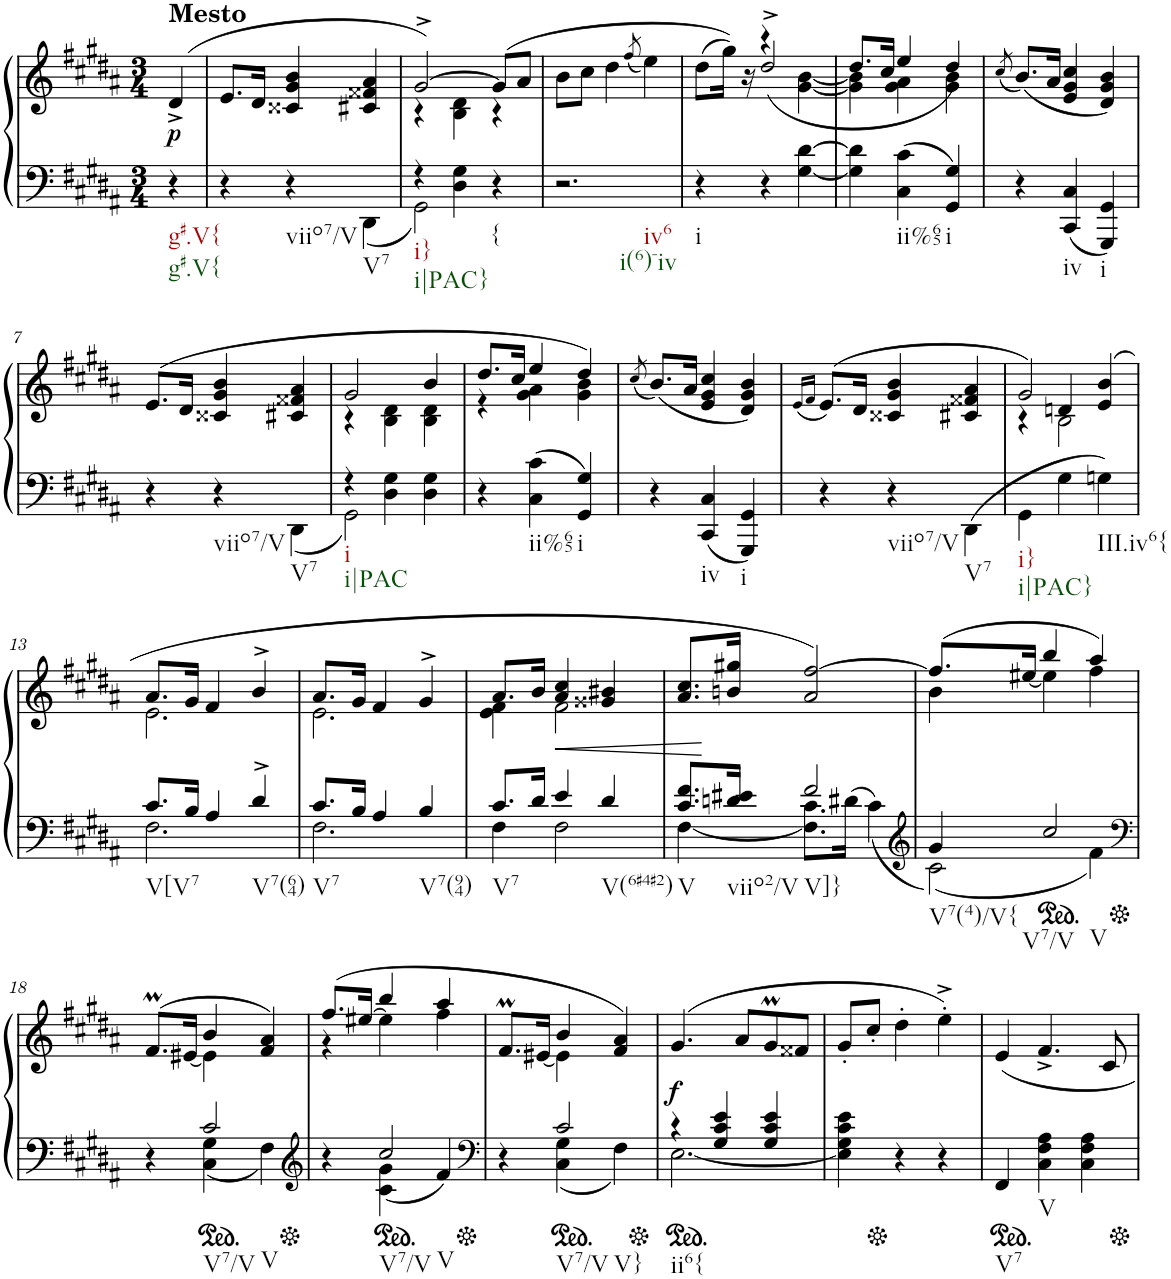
**kern	**kern	**dynam
*part2	*part1	*part1
*staff2	*staff1	*staff1
*I"Piano	*I"Piano	*
*I'Pno	*I'Pno	*
*clefF4	*clefG2	*
*k[f#c#g#d#a#]	*k[f#c#g#d#a#]	*
*g#:	*g#:	*
*M3/4	*M3/4	*
=	=	=
!	!LO:TX:a:B:t=Mesto	!
!LO:TX:b:t=g#.V{	!	!
!LO:TX:b:t=g#.V{	!	!
!	!	!LO:DY:b
4r	(4d#^/	p
=1	=1	=1
4r	8.e/L	.
.	16d#/Jk	.
!LO:TX:b:t=viio7/V	!	!
4r	4c##X/ 4g#/ 4b/	.
!LO:TX:b:t=V7	!	!
(<4DD#\	4c#X/ 4f##X/ 4a#/	.
=2	=2	=2
*^	*^	*
!LO:TX:b:t=i}	!	!	!	!
!LO:TX:b:t=i|PAC}	!	!	!	!
4r	2GG#\)	[2g#^/)	4r	.
4D#\ 4G#\	.	.	4B\ 4d#\	.
!LO:TX:b:t={	!	!	!	!
4r	4ryy	(8g#/L]	4r	.
.	.	8a#/J	.	.
*v	*v	*	*	*
*	*v	*v	*
=3	=3	=3
!LO:TX:b:t=iv6	!	!
!LO:TX:b:t=i(6)-iv	!	!
2.r	8b\L	.
.	8cc#\J	.
.	4dd#\	.
.	(8qff#/	.
.	4ee\)	.
=4	=4	=4
*	*^	*
!LO:TX:b:t=i	!	!	!
4r	(>8dd#\L	4ryy	.
.	16gg#\Jk))	.	.
.	16r	.	.
4r	4r	(2dd#^/	.
[4G#\ [4d#\	[4g#\ [4b\	.	.
=5	=5	=5	=5
4G#\] 4d#\]	8.dd#/L	4g#\] 4b\]	.
.	16cc#/Jk	.	.
!LO:TX:b:t=ii%65	!	!	!
(4C#\ 4c#\	4ee/	4g#\ 4a#\	.
!LO:TX:b:t=i	!	!	!
4GG#/ 4G#/)	4dd#/)	4g#\ 4b\	.
*	*v	*v	*
=6	=6	=6
.	(8qcc#/	.
4r	(8.b/L)	.
.	16a#/Jk	.
!LO:TX:b:t=iv	!	!
(4CC#/ 4C#/	4e/ 4g#/ 4cc#/	.
!LO:TX:b:t=i	!	!
4GGG#/ 4GG#/)	4d#/ 4g#/ 4b/)	.
!!LO:LB:g=z
=7	=7	=7
4r	(8.e/L	.
.	16d#/Jk	.
!LO:TX:b:t=viio7/V	!	!
4r	4c##X/ 4g#/ 4b/	.
!LO:TX:b:t=V7	!	!
(<4DD#\	4c#X/ 4f##X/ 4a#/	.
=8	=8	=8
*^	*^	*
!LO:TX:b:t=i	!	!	!	!
!LO:TX:b:t=i|PAC	!	!	!	!
4r	2GG#\)	2g#/	4r	.
4D#\ 4G#\	.	.	4B\ 4d#\	.
4D#\ 4G#\	4ryy	4b/	4B\ 4d#\	.
*v	*v	*	*	*
=9	=9	=9	=9
4r	8.dd#/L	4r	.
.	16cc#/Jk	.	.
!LO:TX:b:t=ii%65	!	!	!
(4C#\ 4c#\	4ee/	4g#\ 4a#\	.
!LO:TX:b:t=i	!	!	!
4GG#/ 4G#/)	4dd#/)	4g#\ 4b\	.
*	*v	*v	*
=10	=10	=10
.	(8qcc#/	.
4r	(8.b/L)	.
.	16a#/Jk	.
!LO:TX:b:t=iv	!	!
(4CC#/ 4C#/	4e/ 4g#/ 4cc#/	.
!LO:TX:b:t=i	!	!
4GGG#/ 4GG#/)	4d#/ 4g#/ 4b/)	.
=11	=11	=11
.	(16qe/LL	.
.	16qf#/JJ	.
4r	(>8.e/L)	.
.	16d#/Jk	.
!LO:TX:b:t=viio7/V	!	!
4r	4c##X/ 4g#/ 4b/	.
!LO:TX:b:t=V7	!	!
(4DD#\	4c#X/ 4f##X/ 4a#/	.
=12	=12	=12
*	*^	*
*	*	*^	*
!LO:TX:b:t=i}	!	!	!	!
!LO:TX:b:t=i|PAC}	!	!	!	!
4GG#\	2g#/)	4r	4ryy	.
4G#\	.	2B\	4dn/	.
!LO:TX:b:t=III.iv6{	!	!	!	!
4Gn\)	(4e/ 4b/	.	4ryy	.
!!LO:LB:g=z
=13	=13	=13	=13	=13
*^	*	*	*	*
!LO:TX:b:t=V[V7	!	!	!	!	!
*	*	*	*v	*v	*
8.c#/L	2.F#\	8.a#/L	2.e\	.
16B/Jk	.	16g#/Jk	.	.
4A#/	.	4f#/	.	.
!LO:TX:b:t=V7(64)	!	!	!	!
4d#^/	.	4b^/	.	.
=14	=14	=14	=14	=14
!LO:TX:b:t=V7	!	!	!	!
8.c#/L	2.F#\	8.a#/L	2.e\	.
16B/Jk	.	16g#/Jk	.	.
4A#/	.	4f#/	.	.
!LO:TX:b:t=V7(94)	!	!	!	!
4B/	.	4g#^/	.	.
=15	=15	=15	=15	=15
!LO:TX:b:t=V7	!	!	!	!
8.c#/L	4F#\	8.a#/L	4e\ 4f#\	.
16d#/Jk	.	16b/Jk	.	.
!	!	!	!	!LO:HP:b
4e/	2F#\	4a#/ 4cc#/	2f#\	<
!LO:TX:b:t=V(6#4#2)	!	!	!	!
4d#/	.	4g##X/ 4b#X/	.	.
*	*	*v	*v	*
=16	=16	=16	=16
!LO:TX:b:t=V	!	!	!
8.c#/ 8.f#/L	[4F#\	8.a#/ 8.cc#/L	.
!LO:TX:b:t=viio2/V	!	!	!
16dn/ 16e#X/Jk	.	16bn/ 16gg#X/Jk	.
!LO:TX:b:t=V]}	!	!	!
2f#/	8.F#\] 8.c#\L	2a#/ [>2ff#/)	.
.	(>16d#X\Jk	.	.
.	(4c#\)	.	.
*v	*v	*	*
.	.	[
=17	=17	=17
*clefG2	*	*
*^	*^	*
!LO:TX:b:t=V7(4)/V{	!	!	!	!
!LO:TX:b:t=V7/V	!	!	!	!
4g#/	(2c#\)	(8.ff#/L]	4b\	.
.	.	[<16ee#X/Jk	.	.
*ped	*	*	*	*
!LO:TX:b:t=V	!	!	!	!
2cc#/	.	4bb/	4ee#\]	.
.	4f#\)	4aa#/)	4ff#\	.
!!LO:LB:g=z	!!
=18	=18	=18	=18	=18
*clefF4	*	*	*	*
*Xped	*	*	*	*
4r	4ryy	(8.f#M/L	4ryy	.
.	.	[<16e#X/Jk	.	.
*ped	*	*	*	*
!LO:TX:b:t=V7/V	!	!	!	!
!LO:TX:b:t=V	!	!	!	!
2c#/	(4C#\ 4G#\	4b/	4e#\]	.
.	4F#\)	4f#/ 4a#/)	4ryy	.
=19	=19	=19	=19	=19
*clefG2	*	*	*	*
*Xped	*	*	*	*
4r	4ryy	(8.ff#/L	4r	.
.	.	[16ee#X/Jk	.	.
*ped	*	*	*	*
!LO:TX:b:t=V7/V	!	!	!	!
!LO:TX:b:t=V	!	!	!	!
2cc#/	(<4c#\ 4g#\	4bb/	4ee#\]	.
.	4f#/)	4aa#/	4ff#\	.
=20	=20	=20	=20	=20
*clefF4	*	*	*	*
*Xped	*	*	*	*
4r	4ryy	8.f#M/L	4ryy	.
.	.	[<16e#X/Jk	.	.
*ped	*	*	*	*
!LO:TX:b:t=V7/V	!	!	!	!
!LO:TX:b:t=V}	!	!	!	!
2c#/	(4C#\ 4G#\	4b/	4e#\]	.
.	4F#\)	4f#/ 4a#/)	4ryy	.
*	*	*v	*v	*
=21	=21	=21	=21
*Xped	*	*	*
*ped	*	*	*
*	*	*^	*
!LO:TX:b:t=ii6{	!	!	!	!
!	!	!	!	!LO:DY:b
*	*	*v	*v	*
4r	[2.E\	(4.g#/	f
4G#/ 4c#/ 4e/	.	.	.
.	.	8a#/L	.
4G#/ 4c#/ 4e/	.	8g#M/	.
.	.	8f##X/J	.
*v	*v	*	*
=22	=22	=22
4E\] 4G#\ 4c#\ 4e\	8g#'/L	.
.	8cc#'/J	.
*Xped	*	*
4r	4dd#'\	.
4r	4ee'^\)	.
=23	=23	=23
*ped	*	*
!LO:TX:b:t=V7	!	!
4FF#/	4e/	.
!LO:TX:b:t=V	!	!
4C#\ 4F#\ 4A#\	4.f#^/	.
4C#\ 4F#\ 4A#\	.	.
.	8c#/	.
*Xped	*	*
=	=	=
*-	*-	*-
